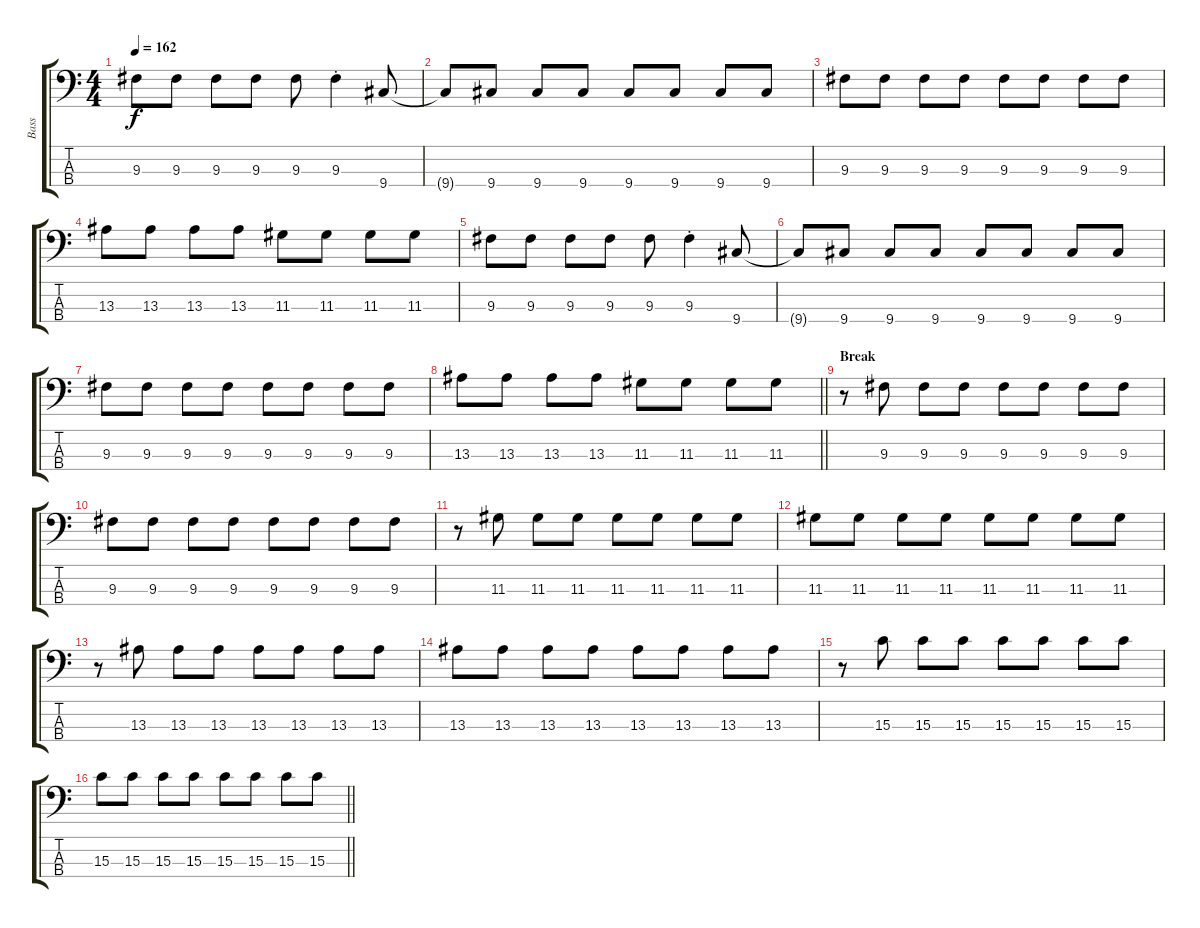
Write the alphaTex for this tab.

\track ("Bass" "Bass") {instrument electricbasspick}
\staff {score tabs}
\tuning (G2 D2 A1 E1) {hide}
\ts (4 4)
\tempo 162
\clef f4
\ks c
9.3.8{dy f} 9.3.8 9.3.8 9.3.8 9.3.8 9.3{st}.4 9.4.8 |
9.4{t}.8 9.4.8 9.4.8 9.4.8 9.4.8 9.4.8 9.4.8 9.4.8 |
9.3.8 9.3.8 9.3.8 9.3.8 9.3.8 9.3.8 9.3.8 9.3.8 |
13.3.8 13.3.8 13.3.8 13.3.8 11.3.8 11.3.8 11.3.8 11.3.8 |
9.3.8 9.3.8 9.3.8 9.3.8 9.3.8 9.3{st}.4 9.4.8 |
9.4{t}.8 9.4.8 9.4.8 9.4.8 9.4.8 9.4.8 9.4.8 9.4.8 |
9.3.8 9.3.8 9.3.8 9.3.8 9.3.8 9.3.8 9.3.8 9.3.8 |
\barLineRight lightlight
13.3.8 13.3.8 13.3.8 13.3.8 11.3.8 11.3.8 11.3.8 11.3.8 |
\section ("" "Break")
r.8 9.3.8 9.3.8 9.3.8 9.3.8 9.3.8 9.3.8 9.3.8 |
9.3.8 9.3.8 9.3.8 9.3.8 9.3.8 9.3.8 9.3.8 9.3.8 |
r.8 11.3.8 11.3.8 11.3.8 11.3.8 11.3.8 11.3.8 11.3.8 |
11.3.8 11.3.8 11.3.8 11.3.8 11.3.8 11.3.8 11.3.8 11.3.8 |
r.8 13.3.8 13.3.8 13.3.8 13.3.8 13.3.8 13.3.8 13.3.8 |
13.3.8 13.3.8 13.3.8 13.3.8 13.3.8 13.3.8 13.3.8 13.3.8 |
r.8 15.3.8 15.3.8 15.3.8 15.3.8 15.3.8 15.3.8 15.3.8 |
\barLineRight lightlight
15.3.8 15.3.8 15.3.8 15.3.8 15.3.8 15.3.8 15.3.8 15.3.8
